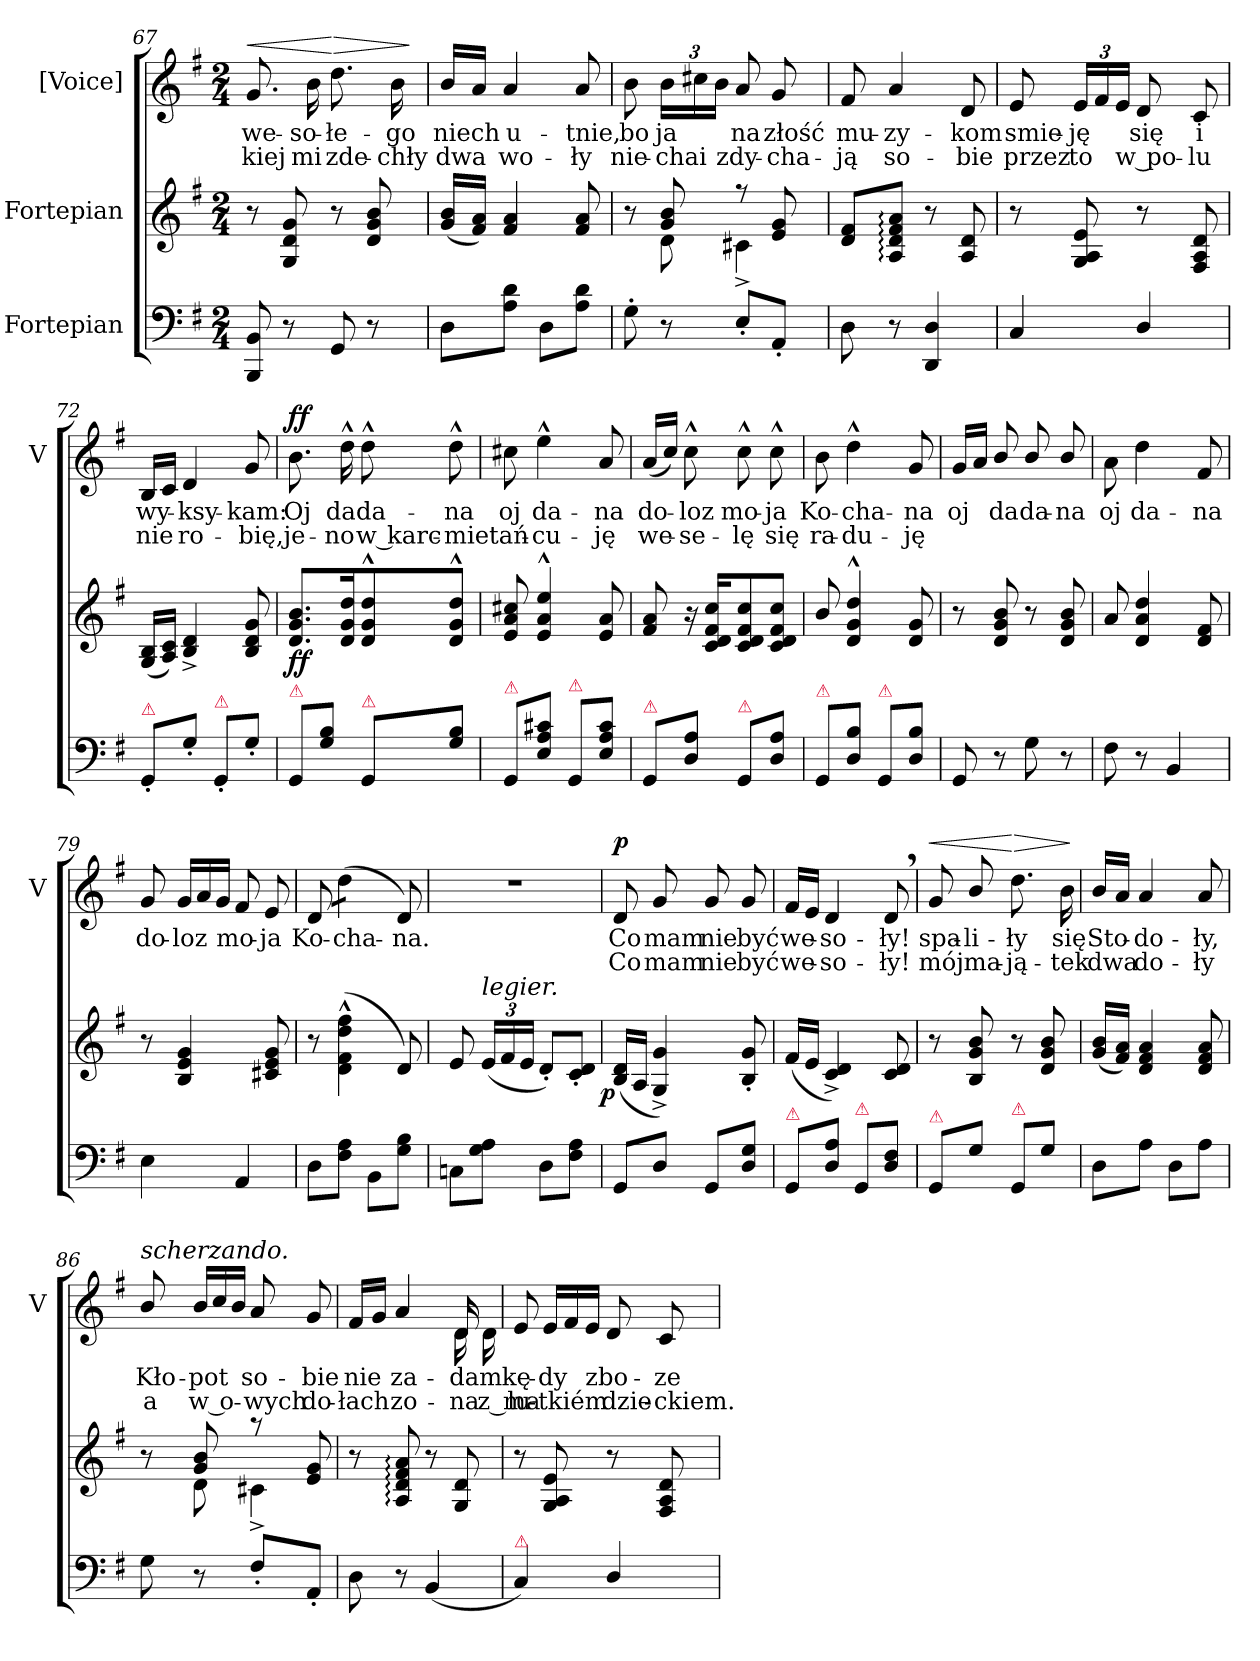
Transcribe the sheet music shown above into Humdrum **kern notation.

**kern	**kern	**dynam	**kern	**text	**text	**dynam
*part3	*part2	*part2	*part1	*part1	*part1	*part1
*staff3	*staff2	*staff2	*staff1	*staff1	*staff1	*staff1
*I"Fortepian	*I"Fortepian	*	*I"[Voice]	*	*	*
*	*	*	*I'V	*	*	*
*clefF4	*clefG2	*	*clefG2	*	*	*
*k[f#]	*k[f#]	*	*k[f#]	*	*	*
*M2/4	*M2/4	*	*M2/4	*	*	*
=67	=67	=67	=67	=67	=67	=67
!	!	!	!	!	!	!LO:HP:a
8BBB/ 8BB/	8r	.	8.g/	we-	kiej	<
8r	8G/ 8d/ 8g/	.	.	.	.	.
.	.	.	16b\	-so-	mi	.
!	!	!	!	!	!	!LO:HP:n=1:a
8GG/	8r	.	8.dd\	-łe-	zde-	[ >
8r	8d/ 8g/ 8b/	.	.	.	.	.
.	.	.	16b\	-go	-chły	.
.	.	.	.	.	.	]
=68	=68	=68	=68	=68	=68	=68
8D\L	(<16g/ 16b/LL	.	16b/LL	niech	dwa	.
.	16f#/ 16a/JJ)	.	16a/JJ	.	.	.
8A\ 8d\J	4f#/ 4a/	.	4a/	u-	wo-	.
8D\L	.	.	.	.	.	.
8A\ 8d\J	8f#/ 8a/	.	8a/	-tnie,	-ły	.
=69	=69	=69	=69	=69	=69	=69
*	*^	*	*	*	*	*
!	!	!	!	!	!	!	!LO:DY:a
8G'\	8r	8rFyy	.	8b\	bo	nie-	forte.
8r	8g/ 8b/	8d\	.	24b\LL	ja	-chai	.
.	.	.	.	24cc#X\	.	.	.
.	.	.	.	24b\JJ	.	.	.
8E'/L	8rff	4c#X^>\	.	8a/	na	zdy-	.
8AA'/J	8e/ 8g/	.	.	8g/	złość	-cha-	.
*	*v	*v	*	*	*	*	*
=70	=70	=70	=70	=70	=70	=70
8D\	8d/ 8f#/L	.	8f#/	mu-	-ją	.
8r	8A:/ 8d:/ 8f#:/ 8a:/J	.	4a/	-zy-	so-	.
4DD/ 4D/	8r	.	.	.	.	.
.	8A/ 8d/	.	8d/	-kom	-bie	.
=71	=71	=71	=71	=71	=71	=71
4C/	8r	.	8e/	smie-	przez	.
.	8G/ 8A/ 8e/	.	24e/LL	-ję	to	.
.	.	.	24f#/	.	.	.
.	.	.	24e/JJ	.	.	.
4D/	8r	.	8d/	się	w po-	.
.	8F#/ 8A/ 8d/	.	8c/	i	-lu	.
=72	=72	=72	=72	=72	=72	=72
!LO:TX:a:color=crimson:t=⚠	!	!	!	!	!	!
8GG'/L	(<16G/ 16B/LL	.	16B/LL	wy-	nie	.
.	16A/ 16c/JJ)	.	16c/JJ	.	.	.
8G'\J	4B^</ 4d^</	.	4d/	-ksy-	ro-	.
!LO:TX:a:color=crimson:t=⚠	!	!	!	!	!	!
8GG'/L	.	.	.	.	.	.
8G'\J	8B/ 8d/ 8g/	.	8g/	-kam:	-bię,	.
=73	=73	=73	=73	=73	=73	=73
!LO:TX:a:color=crimson:t=⚠	!	!	!	!	!	!
!	!	!LO:DY:b	!	!	!	!LO:DY:a
8GG/L	8.d/ 8.g/ 8.b/L	ff.	8.b\	Oj	je-	ff.
8G\ 8B\J	.	.	.	.	.	.
.	16d/ 16g/ 16dd/K	.	16dd^^>\	da	-no	.
!LO:TX:a:color=crimson:t=⚠	!	!	!	!	!	!
8GG/L	8d^^>/ 8g^^>/ 8dd^^>/	.	8dd^^>\	da-	w karc-	.
8G\ 8B\J	8d^^>/ 8g^^>/ 8dd^^>/J	.	8dd^^>\	-na	-mie	.
=74	=74	=74	=74	=74	=74	=74
!LO:TX:a:color=crimson:t=⚠	!	!	!	!	!	!
8GG/L	8e/ 8a/ 8cc#X/	.	8cc#X\	oj	tań-	.
8E\ 8A\ 8c#X\J	4e^^>/ 4a^^>/ 4ee^^>/	.	4ee^^>\	da-	-cu-	.
!LO:TX:a:color=crimson:t=⚠	!	!	!	!	!	!
8GG/L	.	.	.	.	.	.
8E\ 8A\ 8c#\J	8e/ 8a/	.	8a/	-na	-ję	.
=75	=75	=75	=75	=75	=75	=75
!LO:TX:a:color=crimson:t=⚠	!	!	!	!	!	!
8GG/L	8f#/ 8a/	.	(<16a/LL	do-	we-	.
.	.	.	16cc/JJ)	.	.	.
8D\ 8A\J	16r	.	8cc^^>\	-loz	-se-	.
.	16c/ 16d/ 16f#/ 16cc/KL	.	.	.	.	.
!LO:TX:a:color=crimson:t=⚠	!	!	!	!	!	!
8GG/L	8c/ 8d/ 8f#/ 8cc/	.	8cc^^>\	mo-	-lę	.
8D\ 8A\J	8c/ 8d/ 8f#/ 8cc/J	.	8cc^^>\	-ja	się	.
=76	=76	=76	=76	=76	=76	=76
!LO:TX:a:color=crimson:t=⚠	!	!	!	!	!	!
8GG/L	8b/	.	8b\	Ko-	ra-	.
8D\ 8B\J	4d^^>/ 4g^^>/ 4dd^^>/	.	4dd^^>\	-cha-	-du-	.
!LO:TX:a:color=crimson:t=⚠	!	!	!	!	!	!
8GG/L	.	.	.	.	.	.
8D\ 8B\J	8d/ 8g/	.	8g/	-na	-ję	.
=77	=77	=77	=77	=77	=77	=77
8GG/	8r	.	16g/LL	oj	.	.
.	.	.	16a/JJ	.	.	.
8r	8d/ 8g/ 8b/	.	8b/	da	.	.
8G\	8r	.	8b/	da-	.	.
8r	8d/ 8g/ 8b/	.	8b/	-na	.	.
=78	=78	=78	=78	=78	=78	=78
8F#\	8a/	.	8a\	oj	.	.
8r	4d/ 4a/ 4dd/	.	4dd\	da-	.	.
4BB/	.	.	.	.	.	.
.	8d/ 8f#/	.	8f#/	-na	.	.
=79	=79	=79	=79	=79	=79	=79
4E\	8r	.	8g/	do-	.	.
*	*	*	*Xtuplet	*	*	*
.	4B/ 4e/ 4g/	.	24g/LL	-loz	.	.
.	.	.	24a/	.	.	.
.	.	.	24g/JJ	.	.	.
4AA/	.	.	8f#/	mo-	.	.
.	8c#X/ 8e/ 8g/	.	8e/	-ja	.	.
=80	=80	=80	=80	=80	=80	=80
8D\L	8r	.	8d/	Ko-	.	.
*	*	*	*tremolo	*	*	*
8F#\ 8A\J	(>4d^^>\ 4f#^^>\ 4dd^^>\ 4ff#^^>\	.	(>8dd\L	-cha-	.	.
8BB\L	.	.	8dd\J	.	.	.
*	*	*	*Xtremolo	*	*	*
8G\ 8B\J	8d/)	.	8d/)	-na.	.	.
=81	=81	=81	=81	=81	=81	=81
8Cn\L	8e/	.	2r	.	.	.
!	!LO:TX:a:i:t=legier.	!	!	!	!	!
8G\ 8A\J	(<24e/LL	.	.	.	.	.
.	24f#/	.	.	.	.	.
.	24e/JJ	.	.	.	.	.
8D\L	8d'/L)	.	.	.	.	.
8F#\ 8A\J	8c'/ 8d'/J	.	.	.	.	.
=82	=82	=82	=82	=82	=82	=82
!	!	!LO:DY:b:rj	!	!	!	!LO:DY:a
8GG/L	(<16B/ 16d/LL	p	8d/	Co	Co	p.
.	16A/JJ	.	.	.	.	.
8D/J	4G^</ 4g^</)	.	8g/	mam	mam	.
8GG/L	.	.	8g/	nie	nie	.
8D/ 8G/J	8B'/ 8g'/	.	8g/	być	być	.
=83	=83	=83	=83	=83	=83	=83
!LO:TX:a:color=crimson:t=⚠	!	!	!	!	!	!
8GG/L	(<16f#/LL	.	16f#/LL	we-	we-	.
.	16e/JJ	.	16e/JJ	.	.	.
8D\ 8A\J	4c^/ 4d^/)	.	4d/	-so-	-so-	.
!LO:TX:a:color=crimson:t=⚠	!	!	!	!	!	!
8GG/L	.	.	.	.	.	.
8D\ 8F#\J	8c/ 8d/	.	8d,</	-ły!	-ły!	.
=84	=84	=84	=84	=84	=84	=84
!LO:TX:a:color=crimson:t=⚠	!	!	!	!	!	!
!	!	!	!	!	!	!LO:HP:a
8GG/L	8r	.	8g/	spa-	mój	<
8G\J	8B/ 8g/ 8b/	.	8b/	-li-	ma-	.
!LO:TX:a:color=crimson:t=⚠	!	!	!	!	!	!
!	!	!	!	!	!	!LO:HP:n=1:a
8GG/L	8r	.	8.dd\	-ły	-ją-	[ >
8G\J	8d/ 8g/ 8b/	.	.	.	.	.
.	.	.	16b\	się	tek	.
.	.	.	.	.	.	]
=85	=85	=85	=85	=85	=85	=85
8D\L	(<16g/ 16b/LL	.	16b/LL	Sto-	dwa	.
.	16f#/ 16a/JJ)	.	16a/JJ	.	.	.
8A\J	4d/ 4f#/ 4a/	.	4a/	-do-	do-	.
8D\L	.	.	.	.	.	.
8A\J	8d/ 8f#/ 8a/	.	8a/	-ły,	-ły	.
=86	=86	=86	=86	=86	=86	=86
*	*^	*	*	*	*	*
!	!	!	!	!LO:TX:a:i:t=scherzando.	!	!	!
8G\	8r	8reyy	.	8b/	Kło-	a	.
8r	8g/ 8b/	8d\	.	24b/LL	-pot	w o-	.
.	.	.	.	24cc/	.	.	.
.	.	.	.	24b/JJ	.	.	.
8F#'/L	8raa	4c#X^>\	.	8a/	so-	-wych	.
8AA'/J	8e/ 8g/	.	.	8g/	-bie	do-	.
*	*v	*v	*	*	*	*	*
=87	=87	=87	=87	=87	=87	=87
*	*	*	*^	*	*	*
8D\	8r	.	16f#/LL	4.ryy	nie	-łach	.
.	.	.	16g/JJ	.	.	.	.
8r	8A:/ 8d:/ 8f#:/ 8a:/	.	4a/	.	za-	zo-	.
(<4BB/	8r	.	.	.	.	.	.
.	8G/ 8d/	.	16d/	16d\	-dam	-na	.
.	.	.	16ryy	16d\	.	z ma-	.
=88	=88	=88	=88	=88	=88	=88	=88
!LO:TX:a:color=crimson:t=⚠	!	!	!	!	!	!	!
*	*	*	*v	*v	*	*	*
4C/)	8r	.	8e/	kę-	-lu-	.
.	8G/ 8A/ 8e/	.	24e/LL	-dy	-tkiém	.
.	.	.	24f#/	.	.	.
.	.	.	24e/JJ	.	.	.
4D/	8r	.	8d/	zbo-	dzie-	.
.	8F#/ 8A/ 8d/	.	8c/	-ze	-ckiem.	.
=	=	=	=	=	=	=
*-	*-	*-	*-	*-	*-	*-
